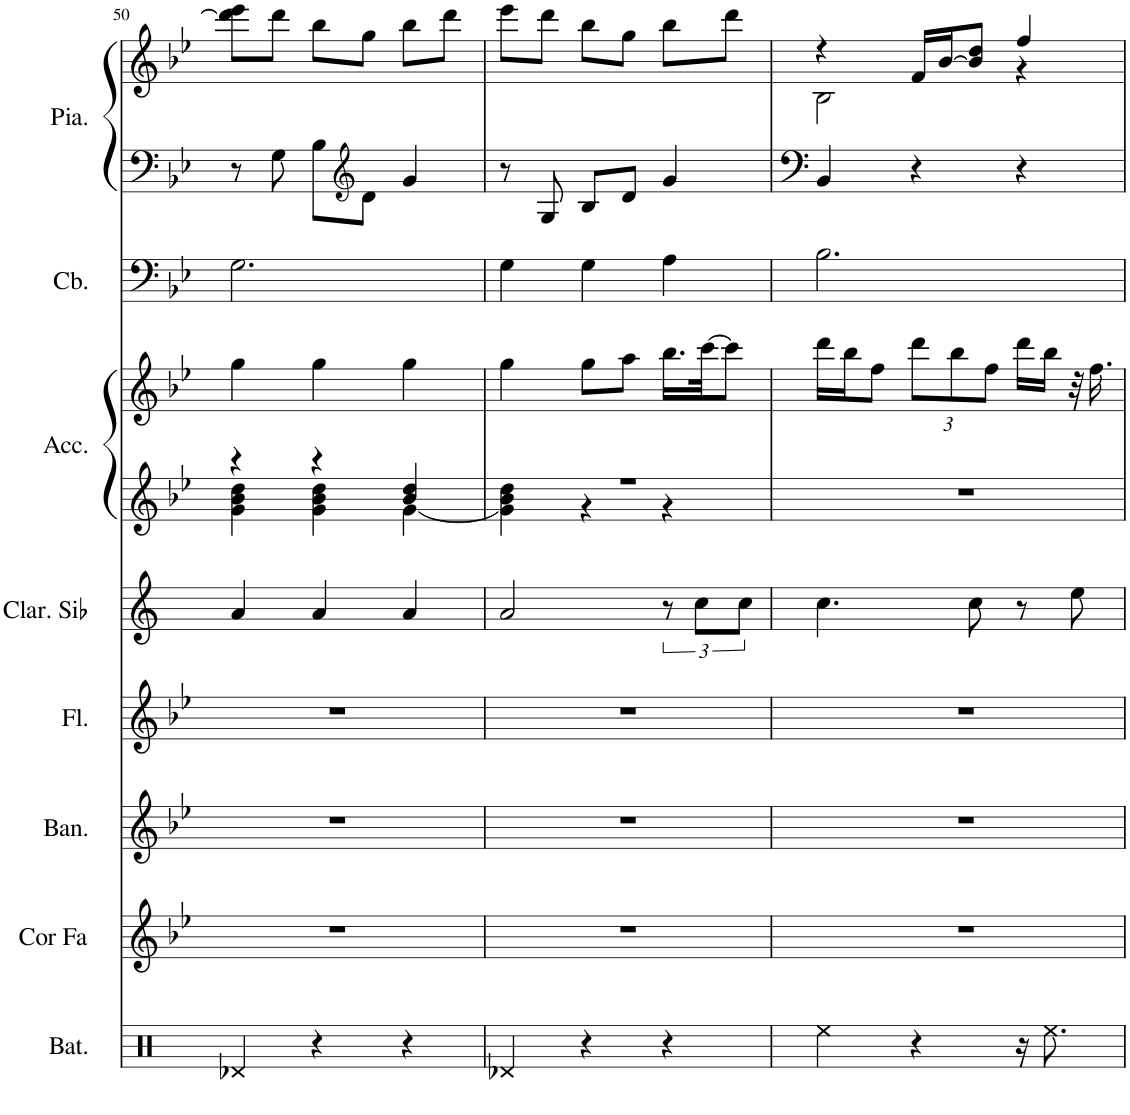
**kern	**kern	**kern	**kern	**kern	**kern	**kern	**kern	**kern	**kern
*part8	*part7	*part6	*part5	*part4	*part3	*part3	*part2	*part1	*part1
*staff10	*staff9	*staff8	*staff7	*staff6	*staff5	*staff4	*staff3	*staff2	*staff1
*I"Batterie	*I"Cor en Fa, French Horn	*I"Bandonéon, Tango Accordion	*I"Flûte, Flute	*I"Clarinette en Sib	*I"Accordéon , Accordion	*	*I"Contrebasse, Acoustic Bass	*I"Piano, Acoustic Grand Piano	*
*I'Bat.	*I'Cor Fa	*I'Ban.	*I'Fl.	*I'Clar. Sib	*I'Acc.	*	*I'Cb.	*I'Pia.	*
!!LO:PB:g=z
*clefX	*clefG2	*clefG2	*clefG2	*clefG2	*clefG2	*clefG2	*clefF4	*clefF4	*clefG2
*	*Trd4c7	*	*	*Trd1c2	*	*	*Trd7c12	*	*
*k[b-e-]	*k[b-e-]	*k[b-e-]	*k[b-e-]	*k[]	*k[b-e-]	*k[b-e-]	*k[b-e-]	*k[b-e-]	*k[b-e-]
*M3/4	*M3/4	*M3/4	*M3/4	*M3/4	*M3/4	*M3/4	*M3/4	*M3/4	*M3/4
=50	=50	=50	=50	=50	=50	=50	=50	=50	=50
*	*	*	*	*	*^	*	*	*	*
4Rd/	2.r	2.r	2.r	4a/	4r	4g\ 4b-\ 4dd\	4gg\	2.G\	8r	8ddd\] 8eee-\L
.	.	.	.	.	.	.	.	.	8G\	8ddd\J
4r	.	.	.	4a/	4r	4g\ 4b-\ 4dd\	4gg\	.	8B-\L	8bb-\L
*	*	*	*	*	*	*	*	*	*clefG2	*
.	.	.	.	.	.	.	.	.	8d\J	8gg\J
4r	.	.	.	4a/	4b-/ 4dd/	[4g\	4gg\	.	4g/	8bb-\L
.	.	.	.	.	.	.	.	.	.	8ddd\J
=51	=51	=51	=51	=51	=51	=51	=51	=51	=51	=51
4Rd/	2.r	2.r	2.r	2a/	2.r	4g\] 4b-\ 4dd\	4gg\	4G\	8r	8eee-\L
.	.	.	.	.	.	.	.	.	8G/	8ddd\J
4r	.	.	.	.	.	4r	8gg\L	4G\	8B-/L	8bb-\L
.	.	.	.	.	.	.	8aa\J	.	8d/J	8gg\J
4r	.	.	.	12r	.	4r	16.bb-\LL	4A\	4g/	8bb-\L
.	.	.	.	12cc\L	.	.	.	.	.	.
.	.	.	.	.	.	.	[32ccc\JK	.	.	.
.	.	.	.	.	.	.	8ccc\J]	.	.	8ddd\J
.	.	.	.	12cc\J	.	.	.	.	.	.
*	*	*	*	*	*v	*v	*	*	*	*
=52	=52	=52	=52	=52	=52	=52	=52	=52	=52
*	*	*	*	*	*	*	*	*	*^
4Ree\	2.r	2.r	2.r	4.cc\	2.r	16ddd\LL	2.B-\	4BB-/	4r	2B-\
.	.	.	.	.	.	16bb-\J	.	.	.	.
.	.	.	.	.	.	8ff\J	.	.	.	.
*	*	*	*	*	*	*Xbrackettup	*	*	*	*
4r	.	.	.	.	.	12ddd\L	.	4r	16f/LL	.
.	.	.	.	.	.	.	.	.	[16b-/J	.
.	.	.	.	.	.	12bb-\	.	.	.	.
.	.	.	.	8cc\	.	.	.	.	8b-/] 8dd/J	.
.	.	.	.	.	.	12ff\J	.	.	.	.
16r	.	.	.	8r	.	16ddd\LL	.	4r	4ff/	4r
8.Ree\	.	.	.	.	.	16bb-\JJ	.	.	.	.
.	.	.	.	8ee\	.	32r	.	.	.	.
.	.	.	.	.	.	16.ff\	.	.	.	.
*	*	*	*	*	*	*	*	*	*v	*v
=	=	=	=	=	=	=	=	=	=
*-	*-	*-	*-	*-	*-	*-	*-	*-	*-
